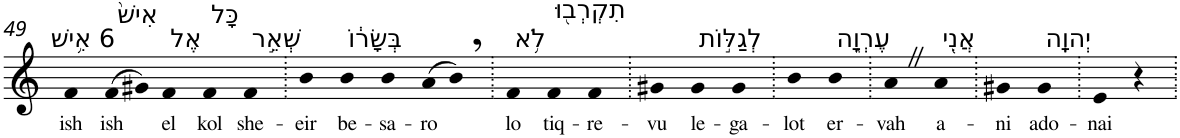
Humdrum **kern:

**kern	**text
*part1	*part1
*staff1	*staff1
*I"Piano	*
*I'Pno	*
!!LO:PB:g=z
*clefG2	*
*k[]	*
=49	=49
!LO:TX:a:t=6 אִ֥ישׁ	!
!	!LO:LY:b
4f	ish
!LO:TX:a:t=אִישׁ֙	!
!	!LO:LY:b
(>8f	ish
8g#X)	.
!LO:TX:a:t=אֶל	!
!	!LO:LY:b
4f	el
!LO:TX:a:t=כָּל	!
!	!LO:LY:b
4f	kol
!LO:TX:a:t=שְׁאֵ֣ר	!
!	!LO:LY:b
4f	she-
=50.	=50.
!	!LO:LY:b
4b	-eir
!LO:TX:a:t=בְּשָׂר֔וֹ	!
!	!LO:LY:b
4b	be-
!	!LO:LY:b
4b	-sa-
!	!LO:LY:b
(>8a	-ro
8b,)	.
=51.	=51.
!LO:TX:a:t=לֹ֥א	!
!	!LO:LY:b
4f	lo
!LO:TX:a:t=תִקְרְב֖וּ	!
!	!LO:LY:b
4f	tiq-
!	!LO:LY:b
4f	-re-
=52.	=52.
!	!LO:LY:b
4g#X	-vu
!LO:TX:a:t=לְגַלּ֣וֹת	!
!	!LO:LY:b
4g#	le-
!	!LO:LY:b
4g#	-ga-
=53.	=53.
!	!LO:LY:b
4b	-lot
!LO:TX:a:t=עֶרְוָ֑ה	!
!	!LO:LY:b
4b	er-
=54.	=54.
!	!LO:LY:b
4aZ	-vah
!LO:TX:a:t=אֲנִ֖י	!
!	!LO:LY:b
4a	a-
=55.	=55.
!	!LO:LY:b
4g#X	-ni
!LO:TX:a:t=יְהוָֽה	!
!	!LO:LY:b
4g#	ado-
=56.	=56.
!	!LO:LY:b
4e	-nai
4r	.
=.	=.
*-	*-
